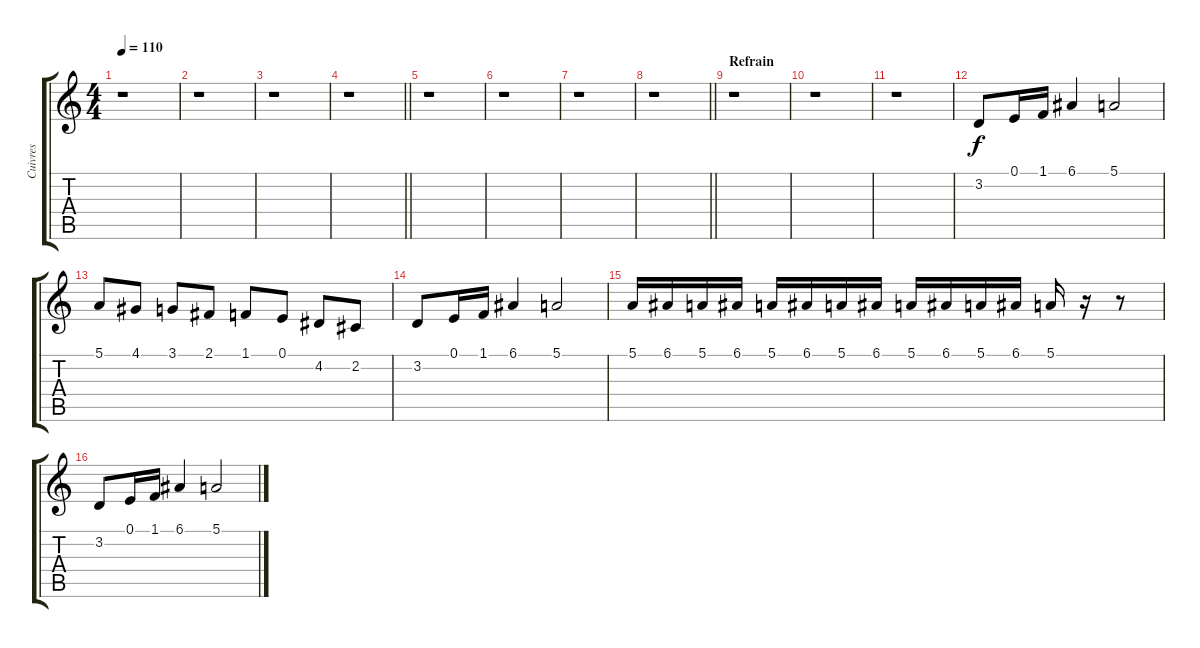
\track ("Cuivres" "Cuivres") {instrument altosax}
\staff {score tabs}
\tuning (E4 B3 G3 D3 A2 E2) {hide}
\ts (4 4)
\tempo 110
\clef g2
\ks c
r.1{dy f} |
r.1 |
r.1 |
\barLineRight lightlight
r.1 |
r.1 |
r.1 |
r.1 |
\barLineRight lightlight
r.1 |
\section ("" "Refrain")
r.1 |
r.1 |
r.1 |
3.2.8 0.1.16 1.1.16 6.1.4 5.1.2 |
5.1.8 4.1.8 3.1.8 2.1.8 1.1.8 0.1.8 4.2.8 2.2.8 |
3.2.8 0.1.16 1.1.16 6.1.4 5.1.2 |
5.1.16 6.1.16 5.1.16 6.1.16 5.1.16 6.1.16 5.1.16 6.1.16 5.1.16 6.1.16 5.1.16 6.1.16 5.1.16 r.16 r.8 |
3.2.8 0.1.16 1.1.16 6.1.4 5.1.2
